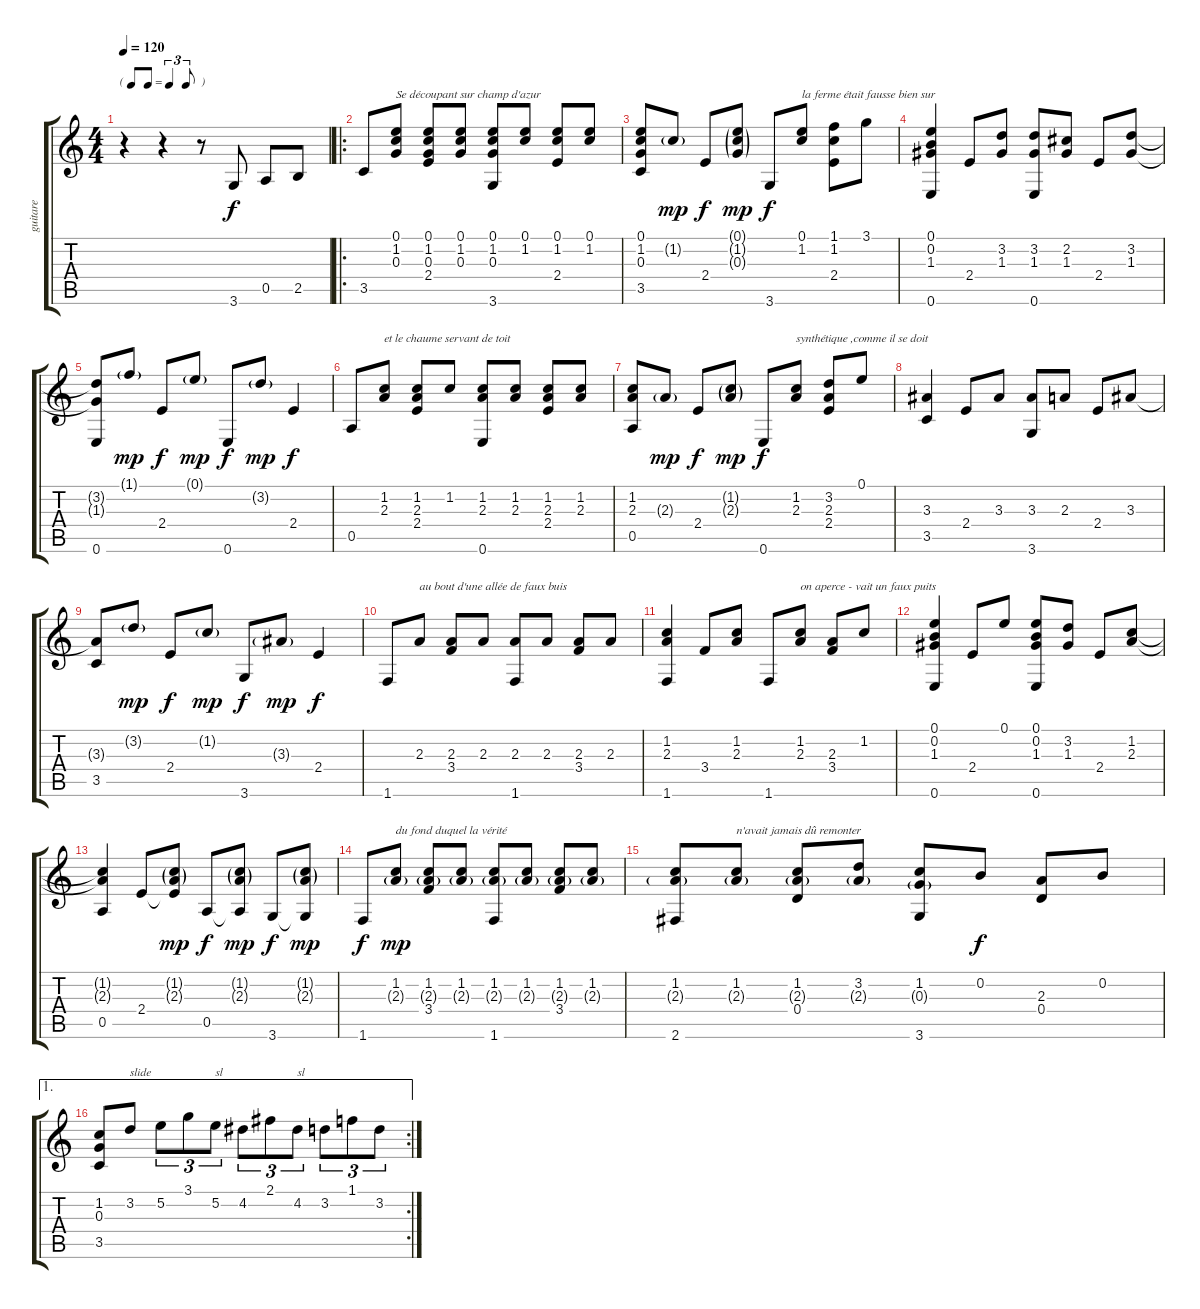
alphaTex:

\track ("guitare" "guitare") {instrument electricguitarjazz}
\staff {score tabs}
\tuning (E4 B3 G3 D3 A2 E2) {hide}
\ts (4 4)
\tf triplet8th
\tempo 120
\clef g2
\ks c
r.4{dy f instrument electricguitarjazz} r.4 r.8 3.6.8 0.5.8 2.5.8 |
\ro
3.5.8 (0.1 1.2 0.3).8{txt "Se découpant sur champ d'azur"} (0.1 1.2 0.3 2.4).8 (0.1 1.2 0.3).8 (0.1 1.2 0.3 3.6).8 (0.1 1.2).8 (0.1 1.2 2.4).8 (0.1 1.2).8 |
(0.1 1.2 0.3 3.5).8 1.2{g}.8{dy mp} 2.4.8{dy f} (0.1{g} 1.2{g} 0.3{g}).8{dy mp} 3.6.8{dy f} (0.1 1.2).8{txt "la ferme était fausse bien sur"} (1.1 1.2 2.4).8 3.1.8 |
(0.1 0.2 1.3 0.6).4 2.4.8 (3.2 1.3).8 (3.2 1.3 0.6).8 (2.2 1.3).8 2.4.8 (3.2 1.3).8 |
(3.2{t} 1.3{t} 0.6).8 1.1{g}.8{dy mp} 2.4.8{dy f} 0.1{g}.8{dy mp} 0.6.8{dy f} 3.2{g}.8{dy mp} 2.4.4{dy f} |
0.5.8 (1.2 2.3).8{txt "et le chaume servant de toit"} (1.2 2.3 2.4).8 1.2.8 (1.2 2.3 0.6).8 (1.2 2.3).8 (1.2 2.3 2.4).8 (1.2 2.3).8 |
(1.2 2.3 0.5).8 2.3{g}.8{dy mp} 2.4.8{dy f} (1.2{g} 2.3{g}).8{dy mp} 0.6.8{dy f} (1.2 2.3).8{txt "synthétique ,comme il se doit"} (3.2 2.3 2.4).8 0.1.8 |
(3.3 3.5).4 2.4.8 3.3.8 (3.3 3.6).8 2.3.8 2.4.8 3.3.8 |
(3.3{t} 3.5).8 3.2{g}.8{dy mp} 2.4.8{dy f} 1.2{g}.8{dy mp} 3.6.8{dy f} 3.3{g}.8{dy mp} 2.4.4{dy f} |
1.6.8 2.3.8{txt "au bout d'une allée de faux buis"} (2.3 3.4).8 2.3.8 (2.3 1.6).8 2.3.8 (2.3 3.4).8 2.3.8 |
(1.2 2.3 1.6).4 3.4.8 (1.2 2.3).8 1.6.8 (1.2 2.3).8{txt "on aperce - vait un faux puits"} (2.3 3.4).8 1.2.8 |
(0.1 0.2 1.3 0.6).4 2.4.8 0.1.8 (0.1 0.2 1.3 0.6).8 (3.2 1.3).8 2.4.8 (1.2 2.3).8 |
(1.2{t} 2.3{t} 0.5).4 2.4.8 (1.2{g} 2.3{g} 2.4{t}).8{dy mp} 0.5.8{dy f} (1.2{g} 2.3{g} 0.5{t}).8{dy mp} 3.6.8{dy f} (1.2{g} 2.3{g} 3.6{t}).8{dy mp} |
1.6.8{dy f} (1.2 2.3{g}).8{txt "du fond duquel la vérité" dy mp} (1.2 2.3{g} 3.4).8 (1.2 2.3{g}).8 (1.2 2.3{g} 1.6).8 (1.2 2.3{g}).8 (1.2 2.3{g} 3.4).8 (1.2 2.3{g}).8 |
(1.2 2.3{g} 2.6).8 (1.2 2.3{g}).8{txt "n'avait jamais dû remonter"} (1.2 2.3{g} 0.4).8 (3.2 2.3{g}).8 (1.2 0.3{g} 3.6).8 0.2.8{dy f} (2.3 0.4).8 0.2.8 |
\ae 1
\rc 2
(1.2 0.3 3.5).8 3.2.8{txt "slide"} 5.2.8{tu (3 2)} 3.1.8{tu (3 2)} 5.2.8{tu (3 2) txt "sl"} 4.2.8{tu (3 2)} 2.1.8{tu (3 2)} 4.2.8{tu (3 2) txt "sl"} 3.2.8{tu (3 2)} 1.1.8{tu (3 2)} 3.2.8{tu (3 2)}
